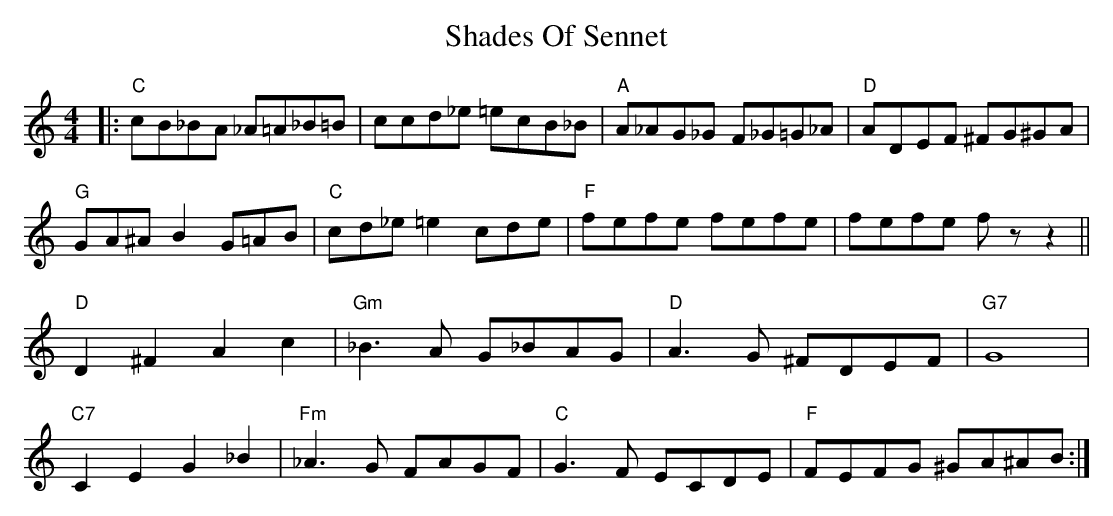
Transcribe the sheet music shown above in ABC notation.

X:1
T: Shades Of Sennet
M: 4/4
L: 1/8
K: Cmaj
|:"C"cB_BA _A=A_B=B|ccd_e =ecB_B|"A"A_AG_G F_G=G_A|"D"ADEF ^FG^GA|
"G"GA^A B2 G=AB|"C"cd_e=e2 cde|"F"fefe fefe|fefe f z z2||
"D"D2^F2A2c2|"Gm"_B3A G_BAG|"D"A3G ^FDEF|"G7" G8|
"C7"C2E2G2_B2|"Fm"_A3G FAGF|"C"G3F ECDE|"F"FEFG ^GA^AB:|
